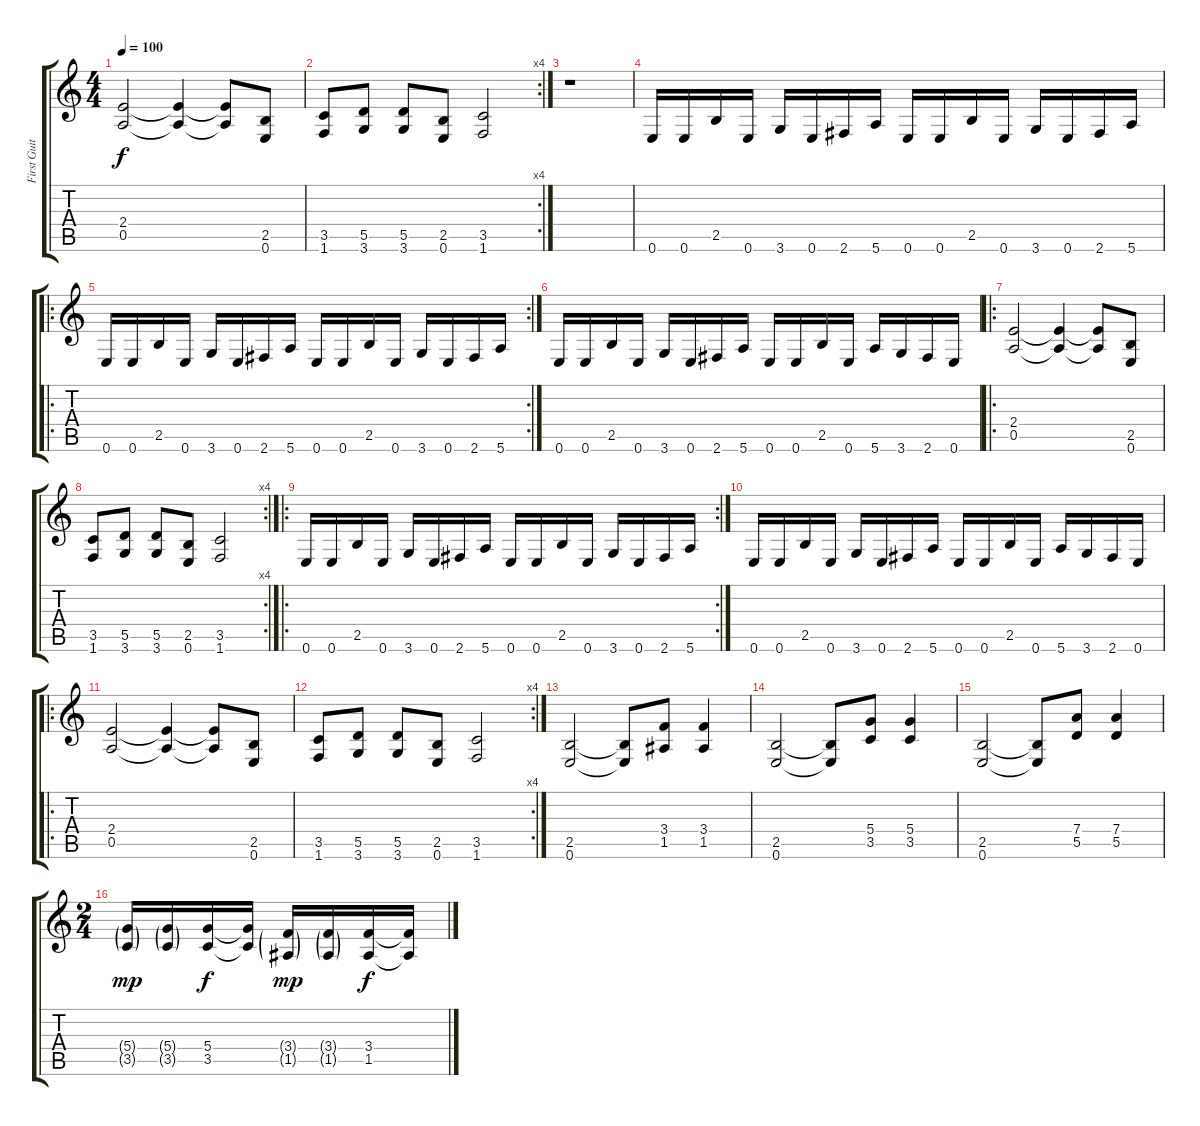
\track ("First Guitar" "First Guit") {instrument overdrivenguitar}
\staff {score tabs}
\tuning (E4 B3 G3 D3 A2 E2) {hide}
\ts (4 4)
\tempo 100
\clef g2
\ks c
(2.4 0.5).2{dy f instrument overdrivenguitar} (2.4{t} 0.5{t}).4 (2.4{t} 0.5{t}).8 (2.5 0.6).8 |
\rc 4
(3.5 1.6).8 (5.5 3.6).8 (5.5 3.6).8 (2.5 0.6).8 (3.5 1.6).2 |
r.1 |
0.6.16 0.6.16 2.5.16 0.6.16 3.6.16 0.6.16 2.6.16 5.6.16 0.6.16 0.6.16 2.5.16 0.6.16 3.6.16 0.6.16 2.6.16 5.6.16 |
\ro
\rc 2
0.6.16 0.6.16 2.5.16 0.6.16 3.6.16 0.6.16 2.6.16 5.6.16 0.6.16 0.6.16 2.5.16 0.6.16 3.6.16 0.6.16 2.6.16 5.6.16 |
0.6.16 0.6.16 2.5.16 0.6.16 3.6.16 0.6.16 2.6.16 5.6.16 0.6.16 0.6.16 2.5.16 0.6.16 5.6.16 3.6.16 2.6.16 0.6.16 |
\ro
(2.4 0.5).2 (2.4{t} 0.5{t}).4 (2.4{t} 0.5{t}).8 (2.5 0.6).8 |
\rc 4
(3.5 1.6).8 (5.5 3.6).8 (5.5 3.6).8 (2.5 0.6).8 (3.5 1.6).2 |
\ro
\rc 2
0.6.16 0.6.16 2.5.16 0.6.16 3.6.16 0.6.16 2.6.16 5.6.16 0.6.16 0.6.16 2.5.16 0.6.16 3.6.16 0.6.16 2.6.16 5.6.16 |
0.6.16 0.6.16 2.5.16 0.6.16 3.6.16 0.6.16 2.6.16 5.6.16 0.6.16 0.6.16 2.5.16 0.6.16 5.6.16 3.6.16 2.6.16 0.6.16 |
\ro
(2.4 0.5).2 (2.4{t} 0.5{t}).4 (2.4{t} 0.5{t}).8 (2.5 0.6).8 |
\rc 4
(3.5 1.6).8 (5.5 3.6).8 (5.5 3.6).8 (2.5 0.6).8 (3.5 1.6).2 |
(2.5 0.6).2 (2.5{t} 0.6{t}).8 (3.4 1.5).8 (3.4 1.5).4 |
(2.5 0.6).2 (2.5{t} 0.6{t}).8 (5.4 3.5).8 (5.4 3.5).4 |
(2.5 0.6).2 (2.5{t} 0.6{t}).8 (7.4 5.5).8 (7.4 5.5).4 |
\ts (2 4)
(5.4{g} 3.5{g}).16{dy mp} (5.4{g} 3.5{g}).16 (5.4 3.5).16{dy f} (5.4{t} 3.5{t}).16 (3.4{g} 1.5{g}).16{dy mp} (3.4{g} 1.5{g}).16 (3.4 1.5).16{dy f} (3.4{t} 1.5{t}).16
